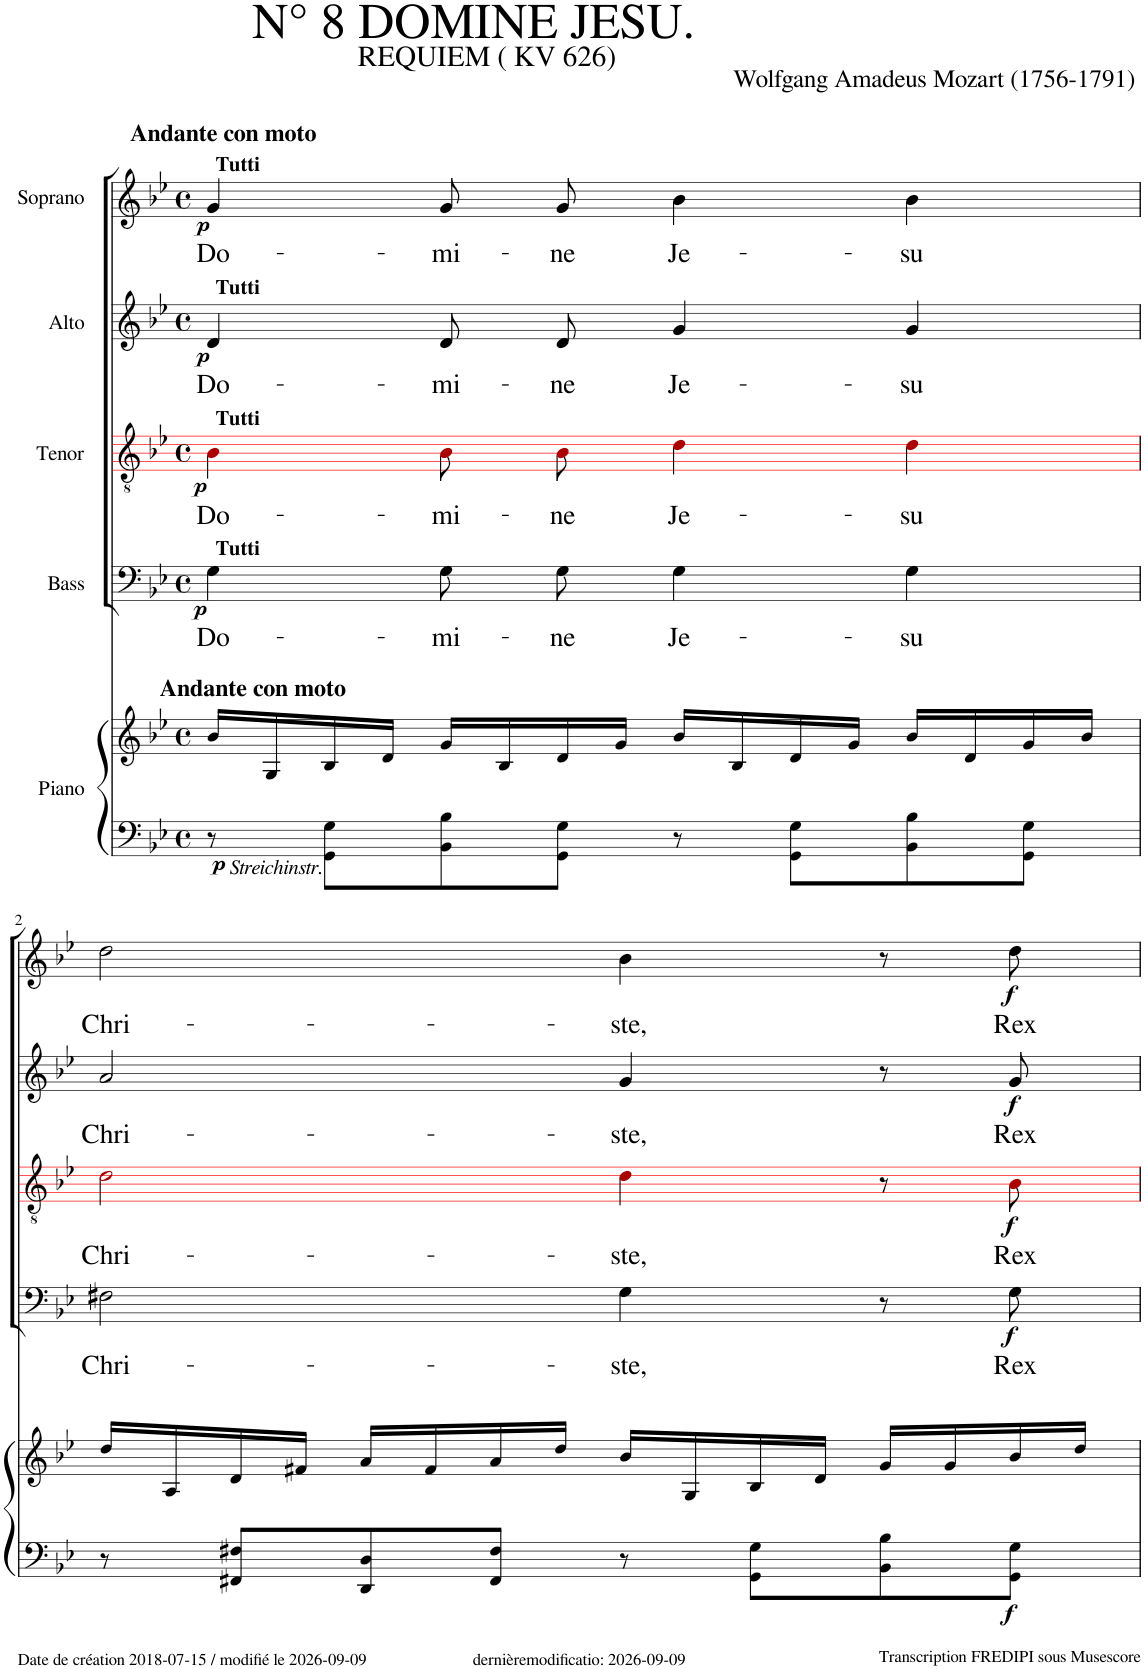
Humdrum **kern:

**kern	**kern	**dynam	**kern	**text	**dynam	**kern	**text	**dynam	**kern	**text	**dynam	**kern	**text	**dynam
*part5	*part5	*part5	*part4	*part4	*part4	*part3	*part3	*part3	*part2	*part2	*part2	*part1	*part1	*part1
*staff6	*staff5	*staff5/6	*staff4	*staff4	*staff4	*staff3	*staff3	*staff3	*staff2	*staff2	*staff2	*staff1	*staff1	*staff1
*I"Piano	*	*	*I"Bass	*	*	*I"Tenor	*	*	*I"Alto	*	*	*I"Soprano	*	*
*I'Pno	*	*	*	*	*	*	*	*	*	*	*	*	*	*
*	*	*	*	*	*	*stria5	*	*	*	*	*	*	*	*
*clefF4	*clefG2	*	*clefF4	*	*	*clefGv2	*	*	*clefG2	*	*	*clefG2	*	*
*	*	*	*	*	*	*ITrd8c14	*	*	*	*	*	*	*	*
*k[b-e-]	*k[b-e-]	*	*k[b-e-]	*	*	*k[b-e-]	*	*	*k[b-e-]	*	*	*k[b-e-]	*	*
*M4/4	*M4/4	*	*M4/4	*	*	*M4/4	*	*	*M4/4	*	*	*M4/4	*	*
*met(c)	*met(c)	*	*met(c)	*	*	*met(c)	*	*	*met(c)	*	*	*met(c)	*	*
=1	=1	=1	=1	=1	=1	=1	=1	=1	=1	=1	=1	=1	=1	=1
!	!	!	!	!	!	!	!	!	!	!	!	!LO:TX:a:B:t=Andante con moto	!	!
!	!	!	!	!	!	!	!	!	!	!	!	!LO:TX:a:B:t=Tutti	!	!
!	!	!	!	!	!	!	!	!	!LO:TX:a:B:t=Tutti	!	!	!	!	!
!	!	!	!	!	!	!LO:TX:a:B:t=Tutti	!	!	!	!	!	!	!	!
!	!	!	!LO:TX:a:B:t=Tutti	!	!	!	!	!	!	!	!	!	!	!
!	!LO:TX:a:B:t=Andante con moto	!	!	!	!	!	!	!	!	!	!	!	!	!
!LO:TX:b:i:t=Streichinstr.	!	!	!	!	!	!	!	!	!	!	!	!	!	!
!	!	!LO:DY:b=2	!	!LO:LY:b	!LO:DY:b	!	!LO:LY:b	!LO:DY:b	!	!LO:LY:b	!LO:DY:b	!	!LO:LY:b	!LO:DY:b
8r	16b-/LL	p	4G!\	Do-	p	4B-!i\	Do-	p	4d!/	Do-	p	4g!/	Do-	p
.	16G/	.	.	.	.	.	.	.	.	.	.	.	.	.
8GG\ 8G\L	16B-/	.	.	.	.	.	.	.	.	.	.	.	.	.
.	16d/JJ	.	.	.	.	.	.	.	.	.	.	.	.	.
!	!	!	!	!LO:LY:b	!	!	!LO:LY:b	!	!	!LO:LY:b	!	!	!LO:LY:b	!
8BB-\ 8B-\	16g/LL	.	8G!\L	-mi-	.	8B-!i\L	-mi-	.	8d!/L	-mi-	.	8g!/L	-mi-	.
.	16B-/	.	.	.	.	.	.	.	.	.	.	.	.	.
!	!	!	!	!LO:LY:b	!	!	!LO:LY:b	!	!	!LO:LY:b	!	!	!LO:LY:b	!
8GG\ 8G\J	16d/	.	8G!\J	-ne	.	8B-!i\J	-ne	.	8d!/J	-ne	.	8g!/J	-ne	.
.	16g/JJ	.	.	.	.	.	.	.	.	.	.	.	.	.
!	!	!	!	!LO:LY:b	!	!	!LO:LY:b	!	!	!LO:LY:b	!	!	!LO:LY:b	!
8r	16b-/LL	.	4G!\	Je-	.	4d!i\	Je-	.	4g!/	Je-	.	4b-!\	Je-	.
.	16B-/	.	.	.	.	.	.	.	.	.	.	.	.	.
8GG\ 8G\L	16d/	.	.	.	.	.	.	.	.	.	.	.	.	.
.	16g/JJ	.	.	.	.	.	.	.	.	.	.	.	.	.
!	!	!	!	!LO:LY:b	!	!	!LO:LY:b	!	!	!LO:LY:b	!	!	!LO:LY:b	!
8BB-\ 8B-\	16b-/LL	.	4G!\	-su	.	4d!i\	-su	.	4g!/	-su	.	4b-!\	-su	.
.	16d/	.	.	.	.	.	.	.	.	.	.	.	.	.
8GG\ 8G\J	16g/	.	.	.	.	.	.	.	.	.	.	.	.	.
.	16b-/JJ	.	.	.	.	.	.	.	.	.	.	.	.	.
!!LO:LB:g=z
=2	=2	=2	=2	=2	=2	=2	=2	=2	=2	=2	=2	=2	=2	=2
!	!	!	!	!LO:LY:b	!	!	!LO:LY:b	!	!	!LO:LY:b	!	!	!LO:LY:b	!
8r	16dd/LL	.	2F#X!\	Chri-	.	2d!i\	Chri-	.	2a!/	Chri-	.	2dd!\	Chri-	.
.	16A/	.	.	.	.	.	.	.	.	.	.	.	.	.
8FF#X/ 8F#X/L	16d/	.	.	.	.	.	.	.	.	.	.	.	.	.
.	16f#X/JJ	.	.	.	.	.	.	.	.	.	.	.	.	.
8DD/ 8D/	16a/LL	.	.	.	.	.	.	.	.	.	.	.	.	.
.	16f#/	.	.	.	.	.	.	.	.	.	.	.	.	.
8FF#/ 8F#/J	16a/	.	.	.	.	.	.	.	.	.	.	.	.	.
.	16dd/JJ	.	.	.	.	.	.	.	.	.	.	.	.	.
!	!	!	!	!LO:LY:b	!	!	!LO:LY:b	!	!	!LO:LY:b	!	!	!LO:LY:b	!
8r	16b-/LL	.	4G!\	-ste,	.	4d!i\	-ste,	.	4g!/	-ste,	.	4b-!\	-ste,	.
.	16G/	.	.	.	.	.	.	.	.	.	.	.	.	.
8GG\ 8G\L	16B-/	.	.	.	.	.	.	.	.	.	.	.	.	.
.	16d/JJ	.	.	.	.	.	.	.	.	.	.	.	.	.
8BB-\ 8B-\	16g/LL	.	8r	.	.	8r	.	.	8r	.	.	8r	.	.
.	16g/	.	.	.	.	.	.	.	.	.	.	.	.	.
!	!	!LO:DY:b=2	!	!LO:LY:b	!LO:DY:b	!	!LO:LY:b	!LO:DY:b	!	!LO:LY:b	!LO:DY:b	!	!LO:LY:b	!LO:DY:b
8GG\ 8G\J	16b-/	f	8G!\	Rex	f	8B-!i\	Rex	f	8g!/	Rex	f	8dd!\	Rex	f
.	16dd/JJ	.	.	.	.	.	.	.	.	.	.	.	.	.
=	=	=	=	=	=	=	=	=	=	=	=	=	=	=
*-	*-	*-	*-	*-	*-	*-	*-	*-	*-	*-	*-	*-	*-	*-
